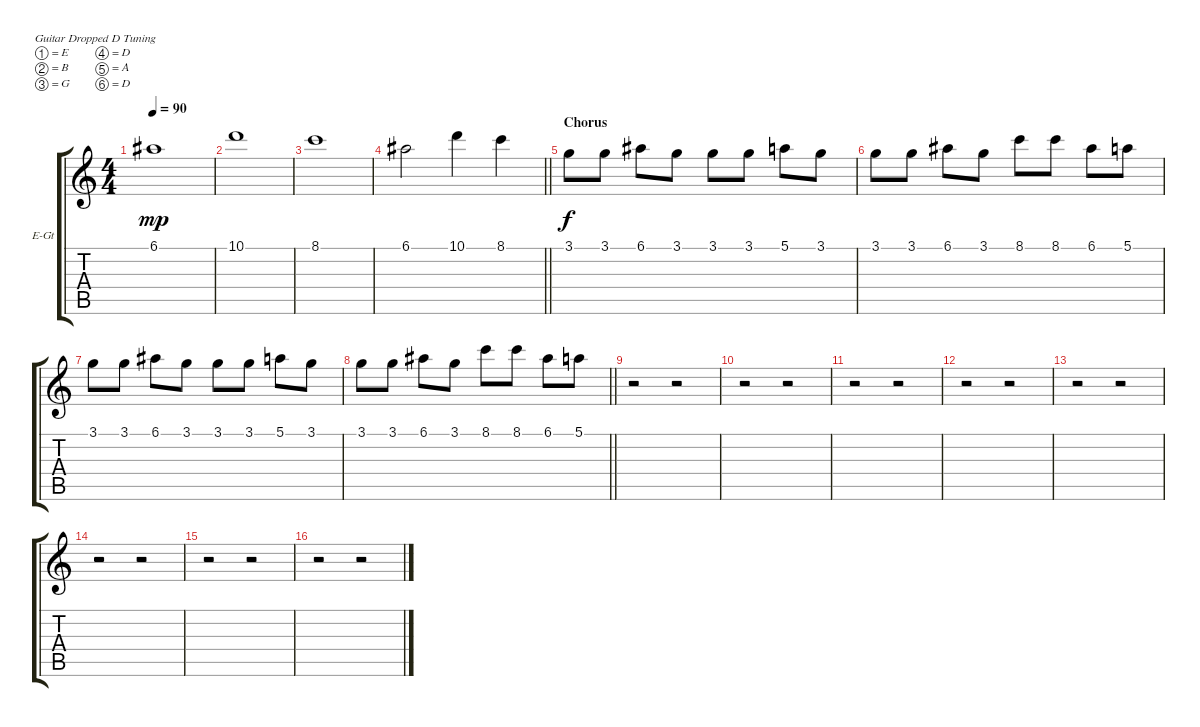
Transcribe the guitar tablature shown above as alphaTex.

\bracketExtendMode groupsimilarinstruments
\firstSystemTrackNameOrientation horizontal
\otherSystemsTrackNameOrientation horizontal
\track ("Lead Left" "E-Gt") {instrument distortionguitar}
\staff {score tabs}
\tuning (E4 B3 G3 D3 A2 D2)
\ts (4 4)
\tempo 90
\clef g2
\ks c
6.1.1{dy mp} |
10.1.1 |
8.1.1 |
\barLineRight lightlight
6.1.2 10.1.4 8.1.4 |
\section ("" "Chorus")
3.1.8{dy f} 3.1.8 6.1.8 3.1.8 3.1.8 3.1.8 5.1.8 3.1.8 |
3.1.8 3.1.8 6.1.8 3.1.8 8.1.8 8.1.8 6.1.8 5.1.8 |
3.1.8 3.1.8 6.1.8 3.1.8 3.1.8 3.1.8 5.1.8 3.1.8 |
\barLineRight lightlight
3.1.8 3.1.8 6.1.8 3.1.8 8.1.8 8.1.8 6.1.8 5.1.8 |
r.2 r.2 |
r.2 r.2 |
r.2 r.2 |
r.2 r.2 |
r.2 r.2 |
r.2 r.2 |
r.2 r.2 |
r.2 r.2
